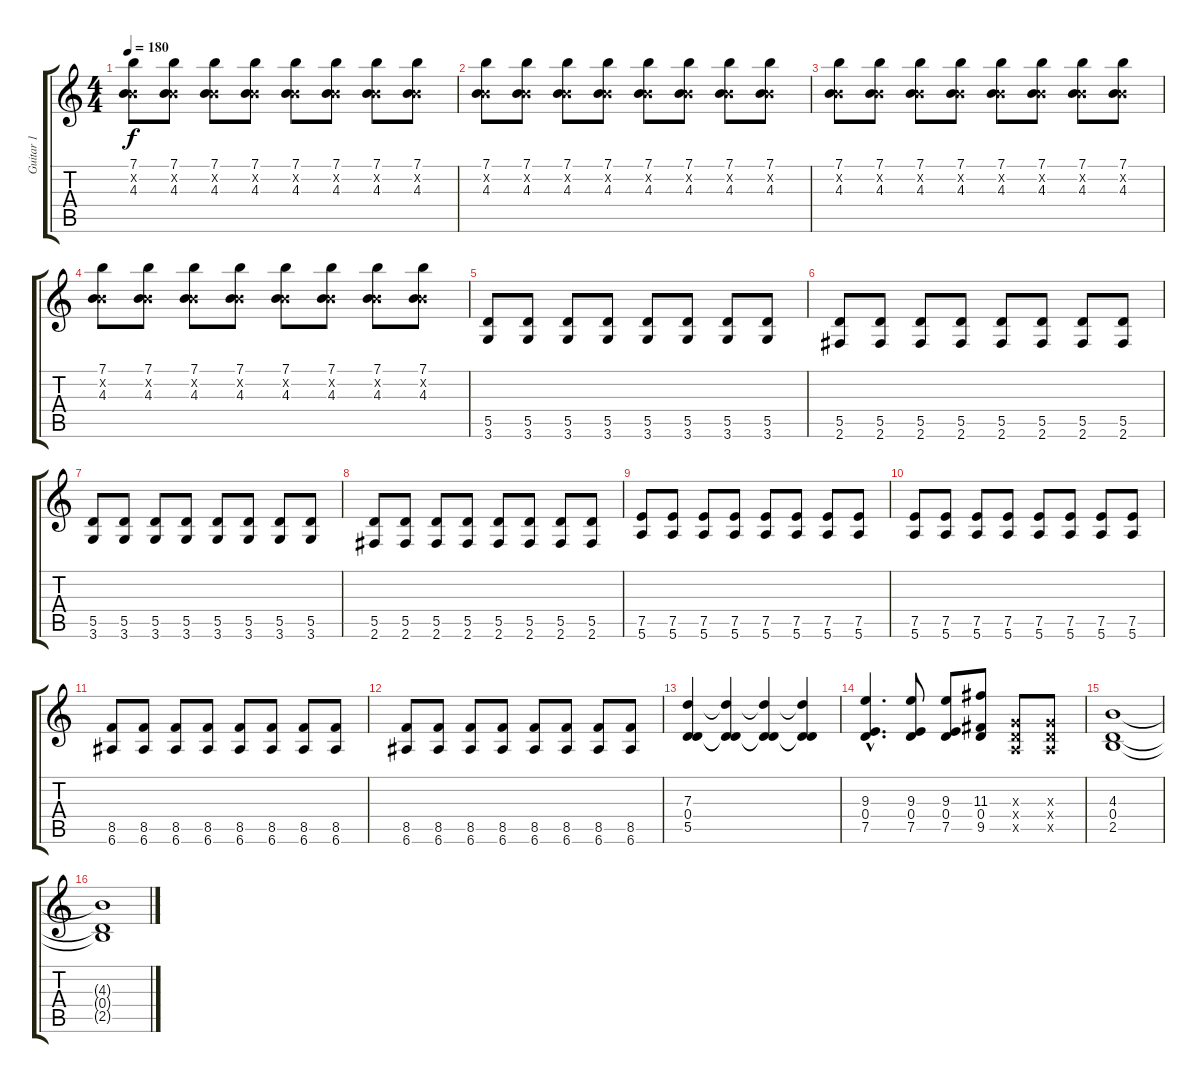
\track ("Guitar 1" "Guitar 1") {instrument overdrivenguitar}
\staff {score tabs}
\tuning (E4 B3 G3 D3 A2 E2) {hide}
\ts (4 4)
\tempo 180
\clef g2
\ks c
(7.1 0.2{x} 4.3).8{dy f} (7.1 0.2{x} 4.3).8 (7.1 0.2{x} 4.3).8 (7.1 0.2{x} 4.3).8 (7.1 0.2{x} 4.3).8 (7.1 0.2{x} 4.3).8 (7.1 0.2{x} 4.3).8 (7.1 0.2{x} 4.3).8 |
(7.1 0.2{x} 4.3).8 (7.1 0.2{x} 4.3).8 (7.1 0.2{x} 4.3).8 (7.1 0.2{x} 4.3).8 (7.1 0.2{x} 4.3).8 (7.1 0.2{x} 4.3).8 (7.1 0.2{x} 4.3).8 (7.1 0.2{x} 4.3).8 |
(7.1 0.2{x} 4.3).8 (7.1 0.2{x} 4.3).8 (7.1 0.2{x} 4.3).8 (7.1 0.2{x} 4.3).8 (7.1 0.2{x} 4.3).8 (7.1 0.2{x} 4.3).8 (7.1 0.2{x} 4.3).8 (7.1 0.2{x} 4.3).8 |
(7.1 0.2{x} 4.3).8 (7.1 0.2{x} 4.3).8 (7.1 0.2{x} 4.3).8 (7.1 0.2{x} 4.3).8 (7.1 0.2{x} 4.3).8 (7.1 0.2{x} 4.3).8 (7.1 0.2{x} 4.3).8 (7.1 0.2{x} 4.3).8 |
(5.5 3.6).8 (5.5 3.6).8 (5.5 3.6).8 (5.5 3.6).8 (5.5 3.6).8 (5.5 3.6).8 (5.5 3.6).8 (5.5 3.6).8 |
(5.5 2.6).8 (5.5 2.6).8 (5.5 2.6).8 (5.5 2.6).8 (5.5 2.6).8 (5.5 2.6).8 (5.5 2.6).8 (5.5 2.6).8 |
(5.5 3.6).8 (5.5 3.6).8 (5.5 3.6).8 (5.5 3.6).8 (5.5 3.6).8 (5.5 3.6).8 (5.5 3.6).8 (5.5 3.6).8 |
(5.5 2.6).8 (5.5 2.6).8 (5.5 2.6).8 (5.5 2.6).8 (5.5 2.6).8 (5.5 2.6).8 (5.5 2.6).8 (5.5 2.6).8 |
(7.5 5.6).8 (7.5 5.6).8 (7.5 5.6).8 (7.5 5.6).8 (7.5 5.6).8 (7.5 5.6).8 (7.5 5.6).8 (7.5 5.6).8 |
(7.5 5.6).8 (7.5 5.6).8 (7.5 5.6).8 (7.5 5.6).8 (7.5 5.6).8 (7.5 5.6).8 (7.5 5.6).8 (7.5 5.6).8 |
(8.5 6.6).8 (8.5 6.6).8 (8.5 6.6).8 (8.5 6.6).8 (8.5 6.6).8 (8.5 6.6).8 (8.5 6.6).8 (8.5 6.6).8 |
(8.5 6.6).8 (8.5 6.6).8 (8.5 6.6).8 (8.5 6.6).8 (8.5 6.6).8 (8.5 6.6).8 (8.5 6.6).8 (8.5 6.6).8 |
(7.3 0.4 5.5).4{instrument electricguitarjazz} (7.3{t} 0.4{t} 5.5{t}).4 (7.3{t} 0.4{t} 5.5{t}).4 (7.3{t} 0.4{t} 5.5{t}).4 |
(9.3{hac} 0.4{hac} 7.5{hac}).4{d} (9.3 0.4 7.5).8 (9.3 0.4 7.5).8 (11.3 0.4 9.5).8 (0.3{x} 0.4{x} 0.5{x}).8 (0.3{x} 0.4{x} 0.5{x}).8 |
(4.3 0.4 2.5).1 |
(4.3{t} 0.4{t} 2.5{t}).1
